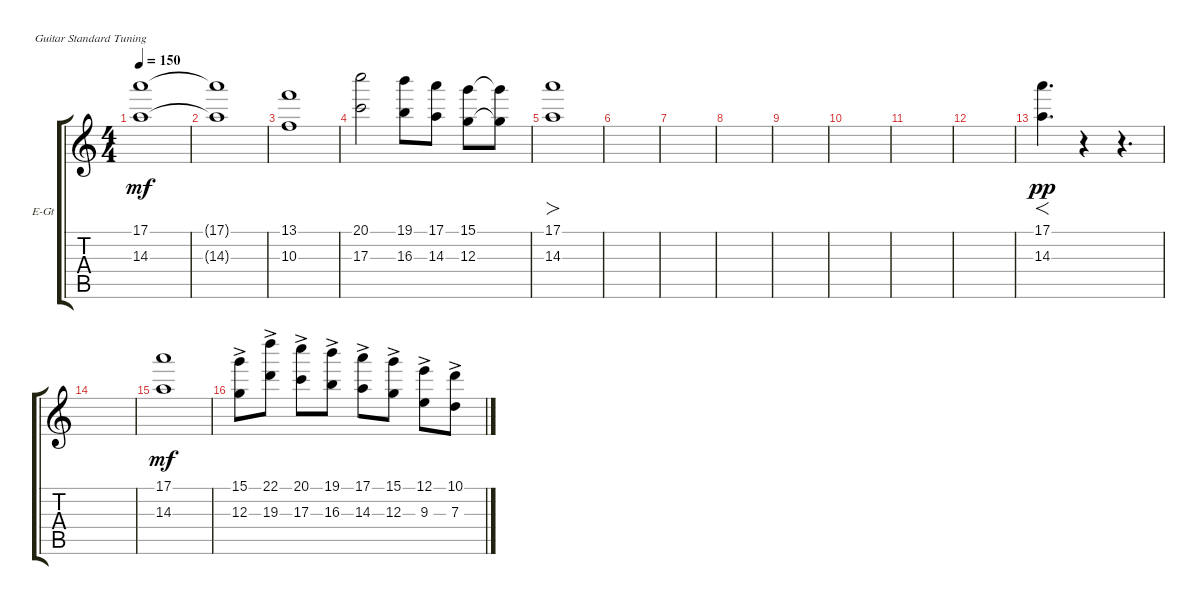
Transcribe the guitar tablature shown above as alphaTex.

\bracketExtendMode groupsimilarinstruments
\firstSystemTrackNameOrientation horizontal
\otherSystemsTrackNameOrientation horizontal
\track ("Electric Guitar" "E-Gt") {instrument electricguitarclean}
\staff {score tabs}
\tuning (E4 B3 G3 D3 A2 E2)
\ts (4 4)
\tempo 150
\clef g2
\ks c
(17.1 14.3).1{dy mf} |
(14.3{t} 17.1{t}).1 |
(10.3 13.1).1 |
\scale
0.333333 (20.1 17.3).2 (19.1 16.3).8 (17.1 14.3).8 (15.1 12.3).8 (15.1{t} 12.3{t}).8 |
(17.1 14.3).1{fo} |
|
|
|
|
|
|
|
\scale
0.333333 (17.1 14.3).4{f d dy pp} r.4 r.4{d} |
\scale
0.333333 |
\scale
0.333333 (17.1 14.3).1{dy mf} |
\scale
0.333333 (12.3{ac} 15.1{ac}).8 (22.1{ac} 19.3{ac}).8 (20.1{ac} 17.3{ac}).8 (19.1{ac} 16.3{ac}).8 (17.1{ac} 14.3{ac}).8 (15.1{ac} 12.3{ac}).8 (9.3{ac} 12.1{ac}).8 (10.1{ac} 7.3{ac}).8
